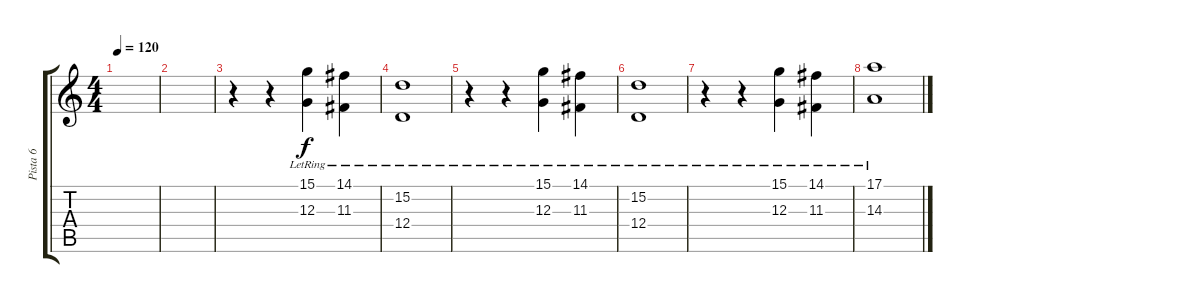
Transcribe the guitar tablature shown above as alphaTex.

\track ("Pista 6" "Pista 6") {instrument vibraphone}
\staff {score tabs}
\tuning (E4 B3 G3 D3 A2 E2) {hide}
\ts (4 4)
\tempo 120
\clef g2
\ks c
|
|
r.4 r.4 (15.1 12.3{lr}).4{volume 11 instrument vibraphone} (14.1 11.3{lr}).4 |
(15.2 12.4{lr}).1 |
r.4 r.4 (15.1 12.3{lr}).4 (14.1 11.3{lr}).4 |
(15.2{lr} 12.4).1 |
r.4 r.4 (15.1 12.3{lr}).4 (14.1 11.3{lr}).4 |
(17.1{lr} 14.3).1
